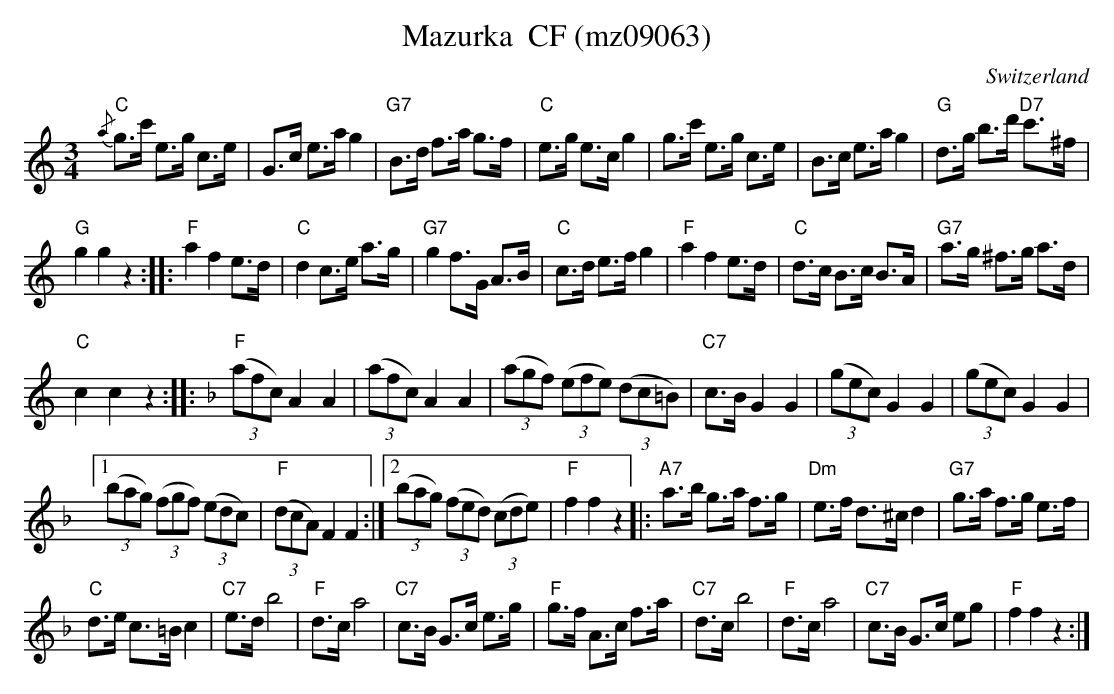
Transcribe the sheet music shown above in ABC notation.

X:1
T:Mazurka  CF (mz09063)
M:3/4
L:1/8
O:Switzerland
K:C major
{/a}"C"g>c' e>g c>e | G>c e>ag2 | "G7"B>d f>a g>f | "C"e>g e>cg2 | g>c' e>g c>e | B>c e>ag2 | "G"d>g b>d' "D7"c'>^f |
"G"g2g2z2 :: "F"a2f2e>d | "C"d2c>e a>g | "G7"g2f>G A>B | "C"c>d e>fg2 | "F"a2f2 e>d | "C"d>c B>c B>A | "G7"a>g ^f>g a>d |
"C"c2c2z2 :: [K:F] "F"((3afc)A2A2 | ((3afc)A2A2 | ((3agf) ((3efe) ((3dc=B) | "C7"c>BG2G2 | ((3gec)G2G2 | ((3gec)G2G2 |1
((3bag) ((3fgf) ((3edc) | "F"((3dcA) F2F2 :|2 ((3bag) ((3fed) ((3cde) | "F"f2f2z2 |: "A7"a>b g>a f>g | "Dm"e>f d>^cd2 | "G7"g>a f>g e>f |
"C"d>e c>=B c2 | "C7"e>db4 | "F"d>ca4 | "C7"c>B G>c e>g | "F"g>f A>c f>a | "C7"d>cb4 | "F"d>ca4 | "C7"c>B G>c eg | "F"f2f2z2 :|
